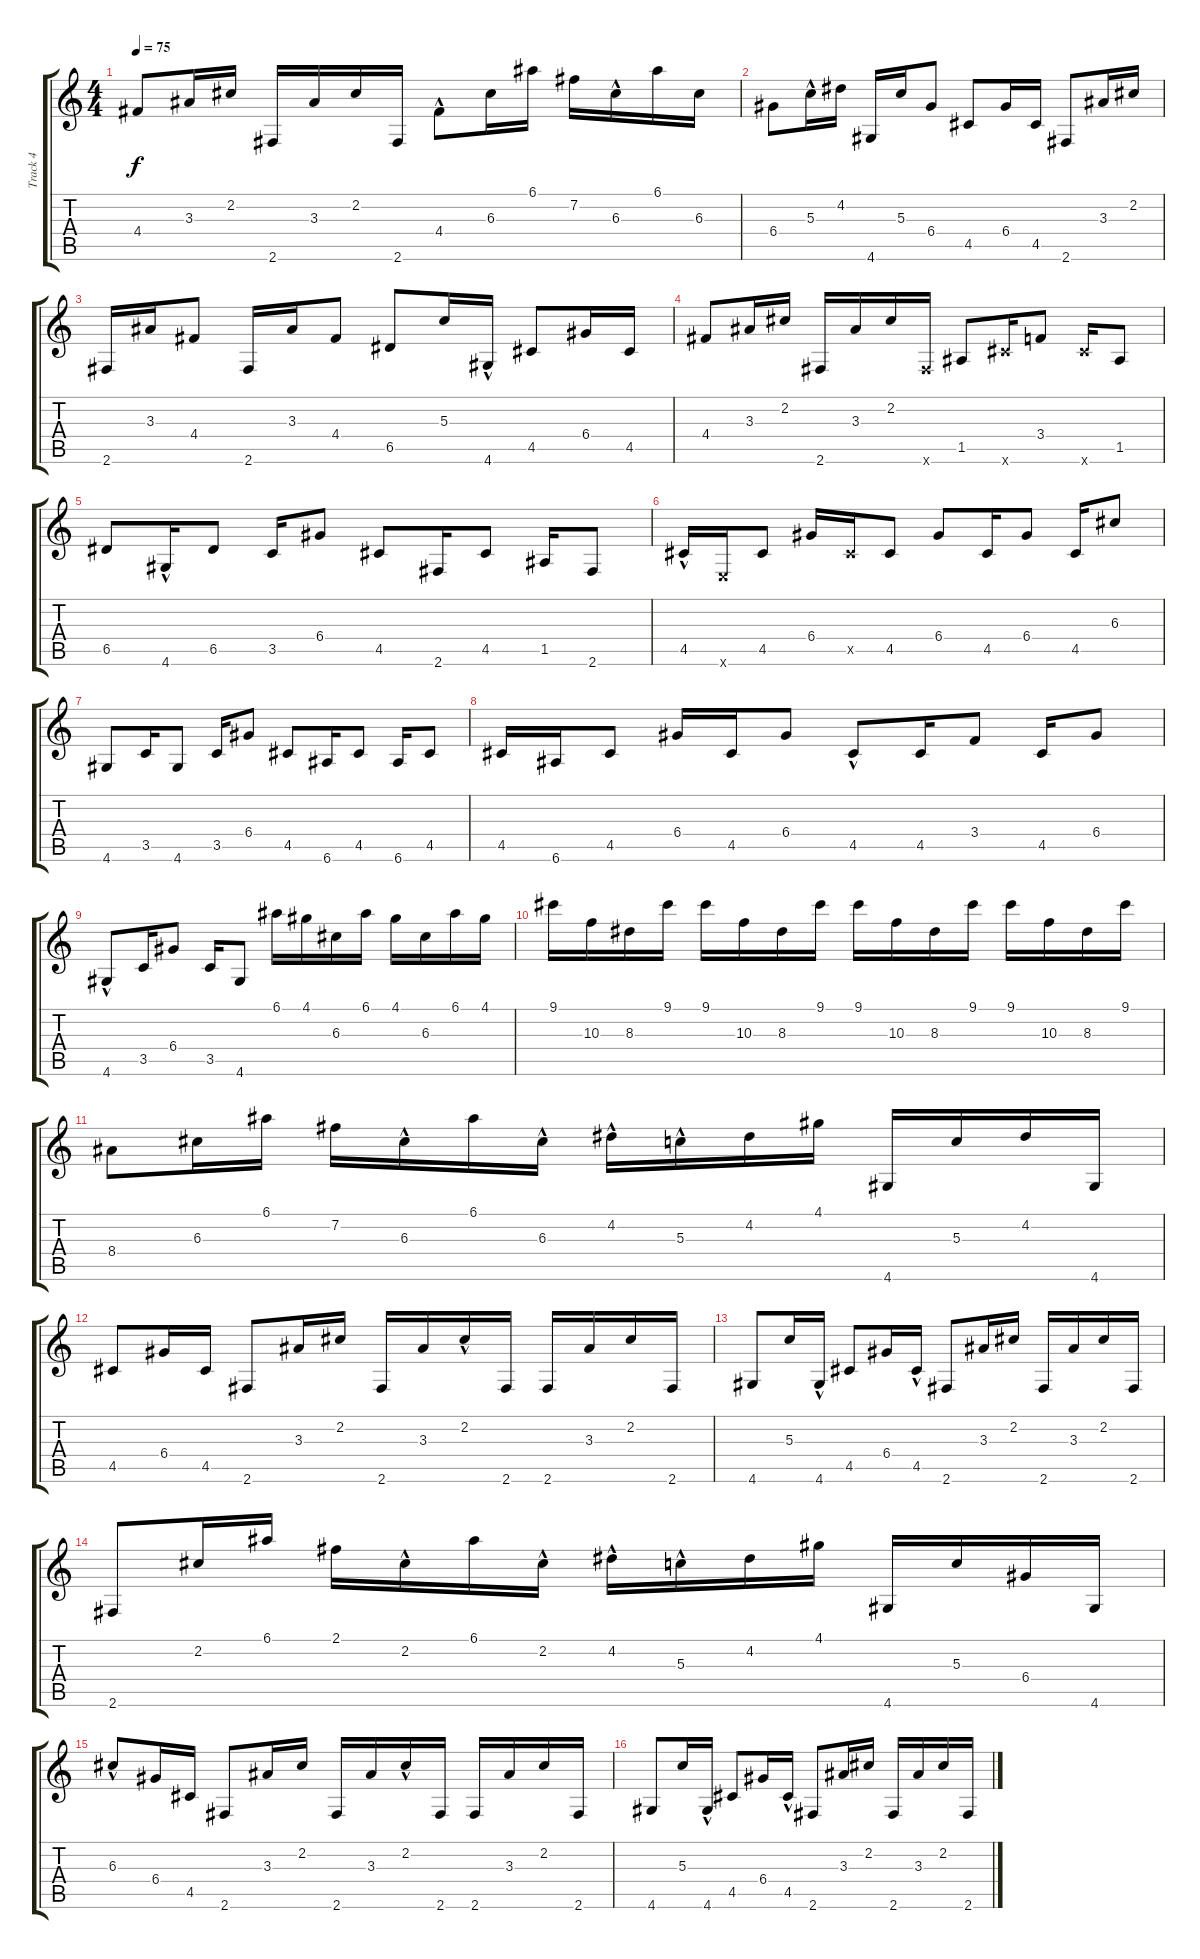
\track ("Track 4" "Track 4") {instrument overdrivenguitar}
\staff {score tabs}
\tuning (E4 B3 G3 D3 A2 E2) {hide}
\ts (4 4)
\tempo 75
\clef g2
\ks c
4.4.8{dy f} 3.3.16 2.2.16 2.6.16 3.3.16 2.2.16 2.6.16 4.4{hac}.8 6.3.16 6.1.16 7.2.16 6.3{hac}.16 6.1.16 6.3.16 |
6.4.8 5.3{hac}.16 4.2.16 4.6.16 5.3.16 6.4.8 4.5.8 6.4.16 4.5.16 2.6.8 3.3.16 2.2.16 |
2.6.16 3.3.16 4.4.8 2.6.16 3.3.16 4.4.8 6.5.8 5.3.16 4.6{hac}.16 4.5.8 6.4.16 4.5.16 |
4.4.8 3.3.16 2.2.16 2.6.16 3.3.16 2.2.16 2.6{x}.16 1.5.8 9.6{x}.16 3.4.8 9.6{x}.16 1.5.8 |
6.5.8 4.6{hac}.16 6.5.8 3.5.16 6.4.8 4.5.8 2.6.16 4.5.8 1.5.16 2.6.8 |
4.5{hac}.16 0.6{x}.16 4.5.8 6.4.16 4.5{x}.16 4.5.8 6.4.8 4.5.16 6.4.8 4.5.16 6.3.8 |
4.6.8 3.5.16 4.6.8 3.5.16 6.4.8 4.5.8 6.6.16 4.5.8 6.6.16 4.5.8 |
4.5.16 6.6.16 4.5.8 6.4.16 4.5.16 6.4.8 4.5{hac}.8 4.5.16 3.4.8 4.5.16 6.4.8 |
4.6{hac}.8 3.5.16 6.4.8 3.5.16 4.6.8 6.1.16 4.1.16 6.3.16 6.1.16 4.1.16 6.3.16 6.1.16 4.1.16 |
9.1.16 10.3.16 8.3.16 9.1.16 9.1.16 10.3.16 8.3.16 9.1.16 9.1.16 10.3.16 8.3.16 9.1.16 9.1.16 10.3.16 8.3.16 9.1.16 |
8.4.8 6.3.16 6.1.16 7.2.16 6.3{hac}.16 6.1.16 6.3{hac}.16 4.2{hac}.16 5.3{hac}.16 4.2.16 4.1.16 4.6.16 5.3.16 4.2.16 4.6.16 |
4.5.8 6.4.16 4.5.16 2.6.8 3.3.16 2.2.16 2.6.16 3.3.16 2.2{hac}.16 2.6.16 2.6.16 3.3.16 2.2.16 2.6.16 |
4.6.8 5.3.16 4.6{hac}.16 4.5.8 6.4.16 4.5{hac}.16 2.6.8 3.3.16 2.2.16 2.6.16 3.3.16 2.2.16 2.6.16 |
2.6.8 2.2.16 6.1.16 2.1.16 2.2{hac}.16 6.1.16 2.2{hac}.16 4.2{hac}.16 5.3{hac}.16 4.2.16 4.1.16 4.6.16 5.3.16 6.4.16 4.6.16 |
6.3{hac}.8 6.4.16 4.5.16 2.6.8 3.3.16 2.2.16 2.6.16 3.3.16 2.2{hac}.16 2.6.16 2.6.16 3.3.16 2.2.16 2.6.16 |
4.6.8 5.3.16 4.6{hac}.16 4.5.8 6.4.16 4.5{hac}.16 2.6.8 3.3.16 2.2.16 2.6.16 3.3.16 2.2.16 2.6.16
